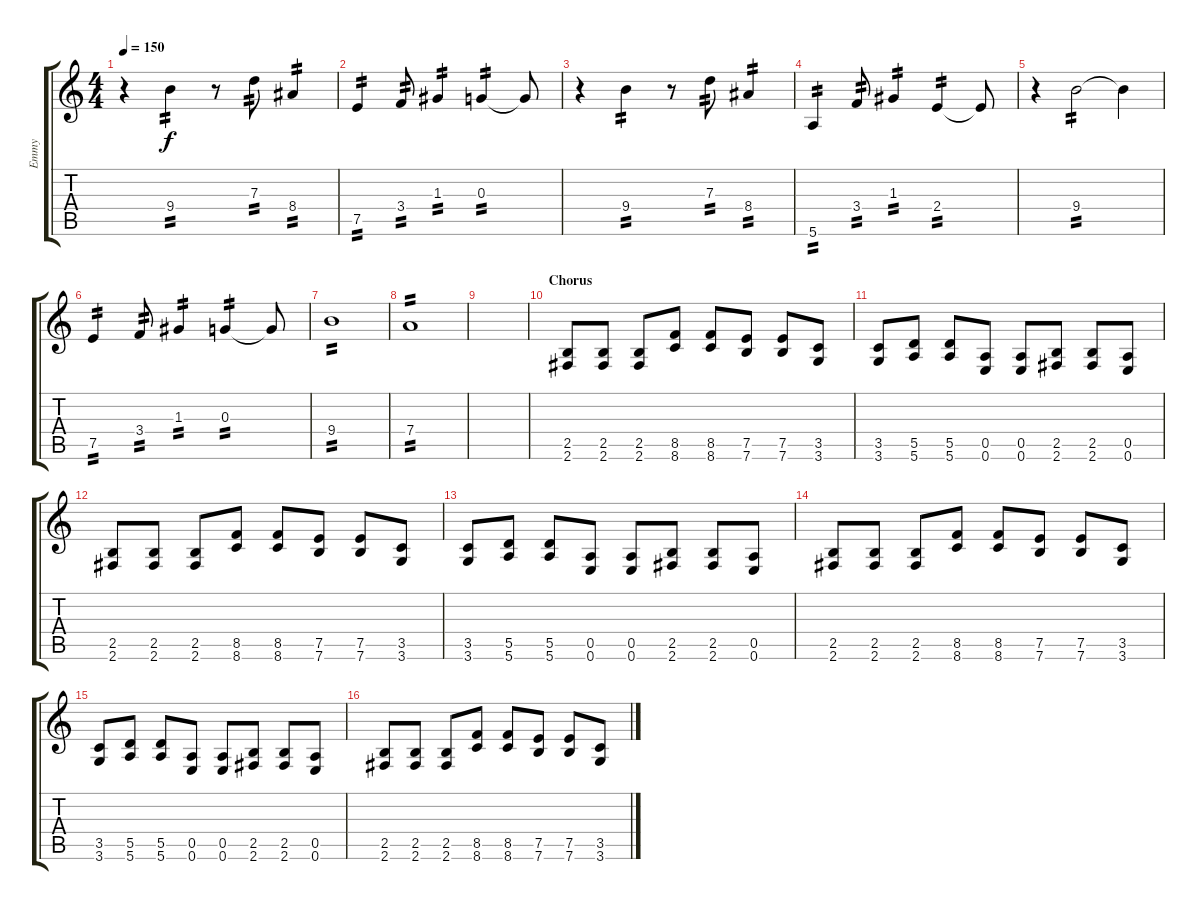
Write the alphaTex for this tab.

\track ("Emmy" "Emmy") {instrument overdrivenguitar}
\staff {score tabs}
\tuning (E4 B3 G3 D3 A2 E2) {hide}
\ts (4 4)
\tempo 150
\clef g2
\ks c
r.4{dy f} 9.4.4{tp 2} r.8 7.3.8{tp 2} 8.4.4{tp 2} |
7.5.4{tp 2} 3.4.8{tp 2} 1.3.4{tp 2} 0.3.4{tp 2} 0.3{t}.8 |
r.4 9.4.4{tp 2} r.8 7.3.8{tp 2} 8.4.4{tp 2} |
5.6.4{tp 2} 3.4.8{tp 2} 1.3.4{tp 2} 2.4.4{tp 2} 2.4{t}.8 |
r.4 9.4.2{tp 2} 9.4{t}.4 |
7.5.4{tp 2} 3.4.8{tp 2} 1.3.4{tp 2} 0.3.4{tp 2} 0.3{t}.8 |
9.4.1{tp 2} |
7.4.1{tp 2} |
|
\section ("" "Chorus")
(2.5 2.6).8 (2.5 2.6).8 (2.5 2.6).8 (8.5 8.6).8 (8.5 8.6).8 (7.5 7.6).8 (7.5 7.6).8 (3.5 3.6).8 |
(3.5 3.6).8 (5.5 5.6).8 (5.5 5.6).8 (0.5 0.6).8 (0.5 0.6).8 (2.5 2.6).8 (2.5 2.6).8 (0.5 0.6).8 |
(2.5 2.6).8 (2.5 2.6).8 (2.5 2.6).8 (8.5 8.6).8 (8.5 8.6).8 (7.5 7.6).8 (7.5 7.6).8 (3.5 3.6).8 |
(3.5 3.6).8 (5.5 5.6).8 (5.5 5.6).8 (0.5 0.6).8 (0.5 0.6).8 (2.5 2.6).8 (2.5 2.6).8 (0.5 0.6).8 |
(2.5 2.6).8 (2.5 2.6).8 (2.5 2.6).8 (8.5 8.6).8 (8.5 8.6).8 (7.5 7.6).8 (7.5 7.6).8 (3.5 3.6).8 |
(3.5 3.6).8 (5.5 5.6).8 (5.5 5.6).8 (0.5 0.6).8 (0.5 0.6).8 (2.5 2.6).8 (2.5 2.6).8 (0.5 0.6).8 |
(2.5 2.6).8 (2.5 2.6).8 (2.5 2.6).8 (8.5 8.6).8 (8.5 8.6).8 (7.5 7.6).8 (7.5 7.6).8 (3.5 3.6).8
